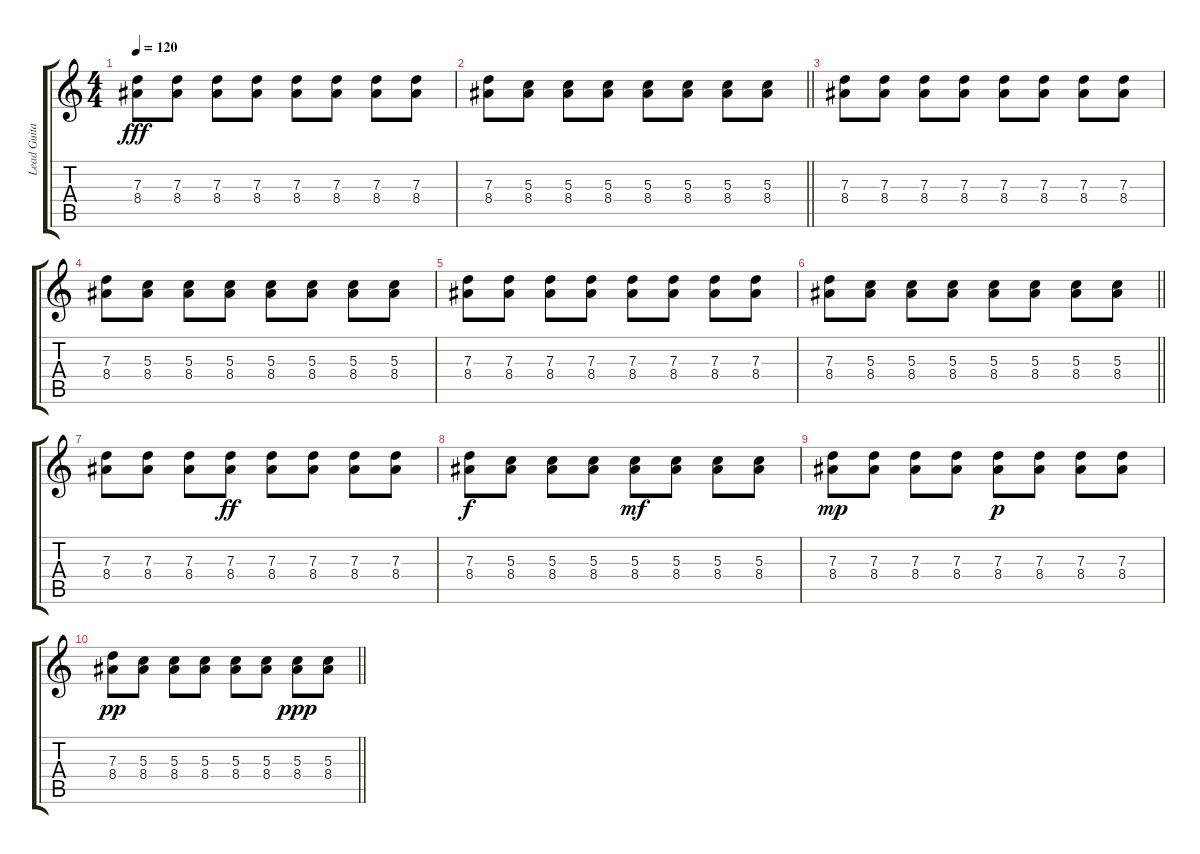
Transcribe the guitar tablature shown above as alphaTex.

\track ("Lead Guitar" "Lead Guita") {instrument electricguitarclean}
\staff {score tabs}
\tuning (E4 B3 G3 D3 A2 E2) {hide}
\ts (4 4)
\tempo 120
\clef g2
\ks c
(7.3 8.4).8{dy fff} (7.3 8.4).8 (7.3 8.4).8 (7.3 8.4).8 (7.3 8.4).8 (7.3 8.4).8 (7.3 8.4).8 (7.3 8.4).8 |
\barLineRight lightlight
(7.3 8.4).8 (5.3 8.4).8 (5.3 8.4).8 (5.3 8.4).8 (5.3 8.4).8 (5.3 8.4).8 (5.3 8.4).8 (5.3 8.4).8 |
(7.3 8.4).8 (7.3 8.4).8 (7.3 8.4).8 (7.3 8.4).8 (7.3 8.4).8 (7.3 8.4).8 (7.3 8.4).8 (7.3 8.4).8 |
(7.3 8.4).8 (5.3 8.4).8 (5.3 8.4).8 (5.3 8.4).8 (5.3 8.4).8 (5.3 8.4).8 (5.3 8.4).8 (5.3 8.4).8 |
(7.3 8.4).8 (7.3 8.4).8 (7.3 8.4).8 (7.3 8.4).8 (7.3 8.4).8 (7.3 8.4).8 (7.3 8.4).8 (7.3 8.4).8 |
\barLineRight lightlight
(7.3 8.4).8 (5.3 8.4).8 (5.3 8.4).8 (5.3 8.4).8 (5.3 8.4).8 (5.3 8.4).8 (5.3 8.4).8 (5.3 8.4).8 |
(7.3 8.4).8 (7.3 8.4).8 (7.3 8.4).8 (7.3 8.4).8{dy ff} (7.3 8.4).8 (7.3 8.4).8 (7.3 8.4).8 (7.3 8.4).8 |
(7.3 8.4).8{dy f} (5.3 8.4).8 (5.3 8.4).8 (5.3 8.4).8 (5.3 8.4).8{dy mf} (5.3 8.4).8 (5.3 8.4).8 (5.3 8.4).8 |
(7.3 8.4).8{dy mp} (7.3 8.4).8 (7.3 8.4).8 (7.3 8.4).8 (7.3 8.4).8{dy p} (7.3 8.4).8 (7.3 8.4).8 (7.3 8.4).8 |
\barLineRight lightlight
(7.3 8.4).8{dy pp} (5.3 8.4).8 (5.3 8.4).8 (5.3 8.4).8 (5.3 8.4).8 (5.3 8.4).8 (5.3 8.4).8{dy ppp} (5.3 8.4).8
